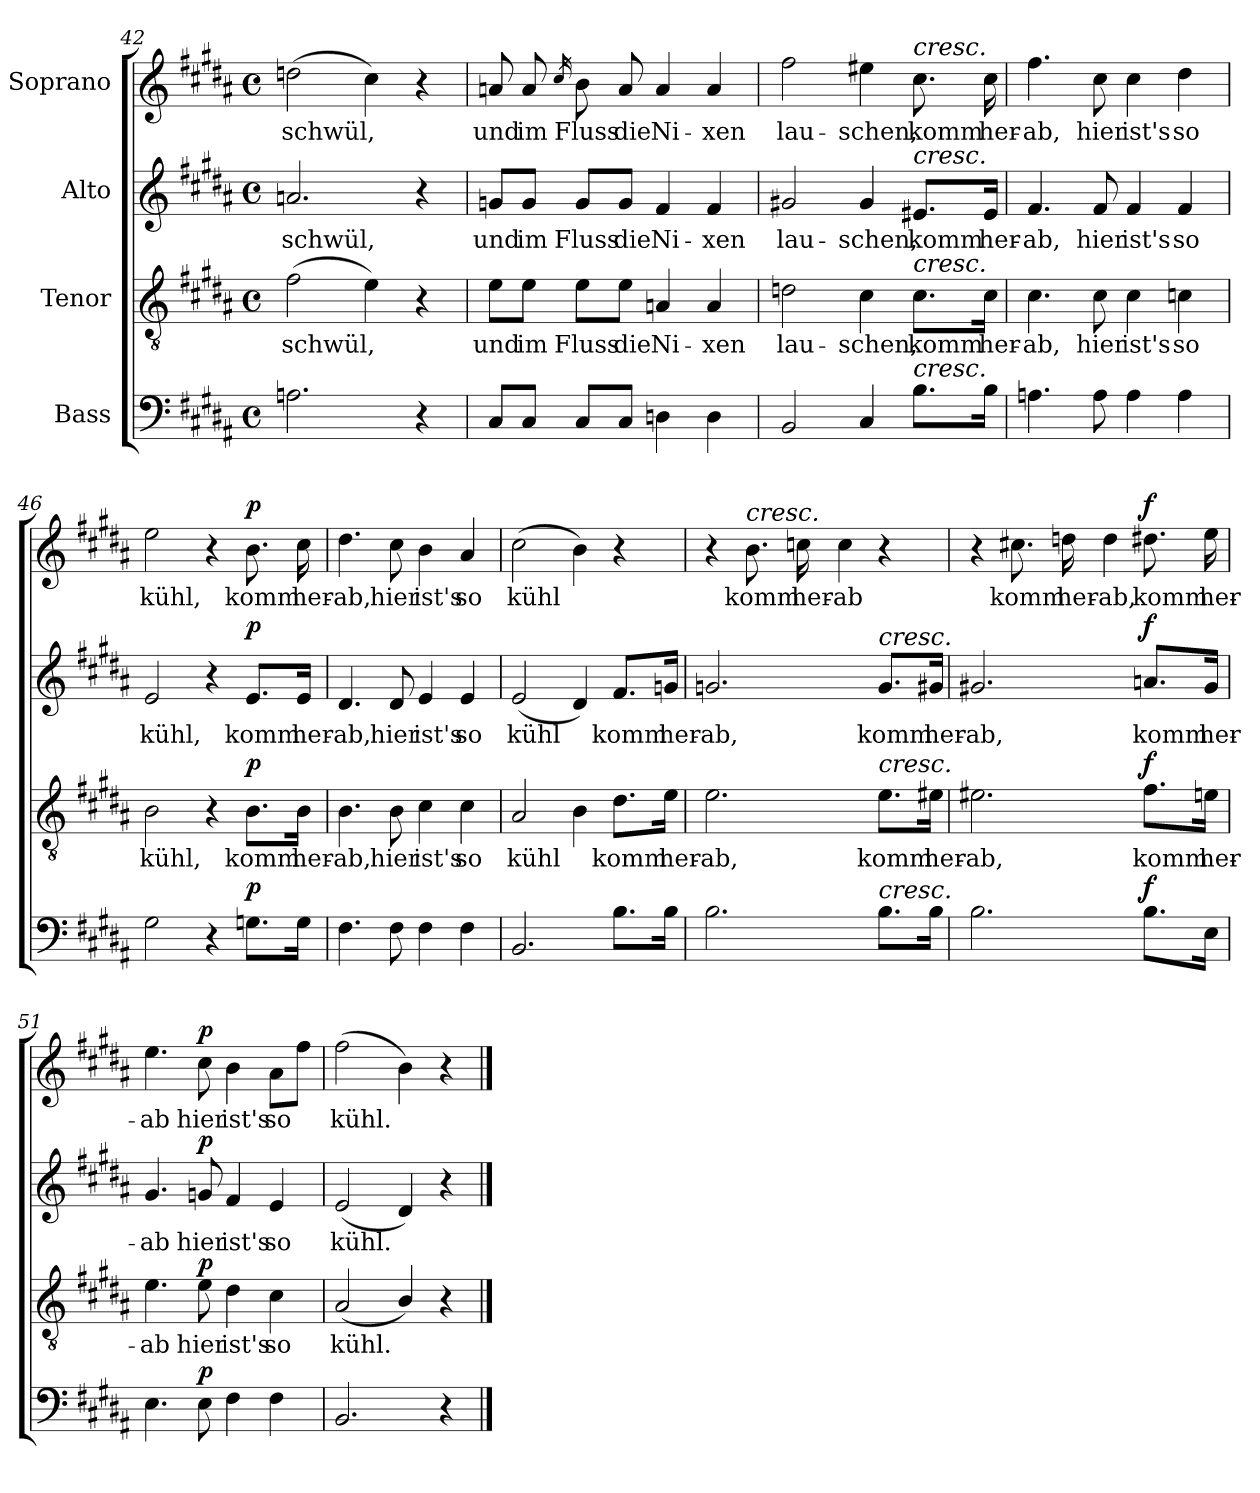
**kern	**dynam	**kern	**text	**dynam	**kern	**text	**dynam	**kern	**text	**dynam
*part4	*part4	*part3	*part3	*part3	*part2	*part2	*part2	*part1	*part1	*part1
*staff4	*staff4	*staff3	*staff3	*staff3	*staff2	*staff2	*staff2	*staff1	*staff1	*staff1
*I"Bass	*	*I"Tenor	*	*	*I"Alto	*	*	*I"Soprano	*	*
*clefF4	*	*clefGv2	*	*	*clefG2	*	*	*clefG2	*	*
*k[f#c#g#d#a#]	*	*k[f#c#g#d#a#]	*	*	*k[f#c#g#d#a#]	*	*	*k[f#c#g#d#a#]	*	*
*M4/4	*	*M4/4	*	*	*M4/4	*	*	*M4/4	*	*
*met(c)	*	*met(c)	*	*	*met(c)	*	*	*met(c)	*	*
=42	=42	=42	=42	=42	=42	=42	=42	=42	=42	=42
!	!	!	!LO:LY:b	!	!	!LO:LY:b	!	!	!LO:LY:b	!
2.An\	.	(2f#\	schwül,	.	2.an/	schwül,	.	(2ddn\	schwül,	.
.	.	4e\)	.	.	.	.	.	4cc#\)	.	.
4r	.	4r	.	.	4r	.	.	4r	.	.
=43	=43	=43	=43	=43	=43	=43	=43	=43	=43	=43
!	!	!	!LO:LY:b	!	!	!LO:LY:b	!	!	!LO:LY:b	!
8C#/L	.	8e\L	und	.	8gn/L	und	.	8an/	und	.
!	!	!	!LO:LY:b	!	!	!LO:LY:b	!	!	!LO:LY:b	!
8C#/J	.	8e\J	im	.	8g/J	im	.	8a/	im	.
.	.	.	.	.	.	.	.	16qcc#/	.	.
!	!	!	!LO:LY:b	!	!	!LO:LY:b	!	!	!LO:LY:b	!
8C#/L	.	8e\L	Fluss	.	8g/L	Fluss	.	8b\	Fluss	.
!	!	!	!LO:LY:b	!	!	!LO:LY:b	!	!	!LO:LY:b	!
8C#/J	.	8e\J	die	.	8g/J	die	.	8a/	die	.
!	!	!	!LO:LY:b	!	!	!LO:LY:b	!	!	!LO:LY:b	!
4Dn\	.	4An/	Ni-	.	4f#/	Ni-	.	4a/	Ni-	.
!	!	!	!LO:LY:b	!	!	!LO:LY:b	!	!	!LO:LY:b	!
4D\	.	4A/	-xen	.	4f#/	-xen	.	4a/	-xen	.
!!LO:PB:g=z
=44	=44	=44	=44	=44	=44	=44	=44	=44	=44	=44
!	!	!	!LO:LY:b	!	!	!LO:LY:b	!	!	!LO:LY:b	!
2BB/	.	2dn\	lau-	.	2g#X/	lau-	.	2ff#\	lau-	.
!	!	!	!LO:LY:b	!	!	!LO:LY:b	!	!	!LO:LY:b	!
4C#/	.	4c#\	-schen,	.	4g#/	-schen,	.	4ee#X\	-schen,	.
!	!	!	!	!	!	!	!	!LO:TX:a:i:t=cresc.	!	!
!	!	!	!	!	!LO:TX:a:i:t=cresc.	!	!	!	!	!
!	!	!LO:TX:a:i:t=cresc.	!	!	!	!	!	!	!	!
!LO:TX:a:i:t=cresc.	!	!	!	!	!	!	!	!	!	!
!	!	!	!LO:LY:b	!	!	!LO:LY:b	!	!	!LO:LY:b	!
8.B\L	.	8.c#\L	komm	.	8.e#X/L	komm	.	8.cc#\	komm	.
!	!	!	!LO:LY:b	!	!	!LO:LY:b	!	!	!LO:LY:b	!
16B\Jk	.	16c#\Jk	her-	.	16e#/Jk	her-	.	16cc#\	her-	.
=45	=45	=45	=45	=45	=45	=45	=45	=45	=45	=45
!	!	!	!LO:LY:b	!	!	!LO:LY:b	!	!	!LO:LY:b	!
4.An\	.	4.c#\	-ab,	.	4.f#/	-ab,	.	4.ff#\	-ab,	.
!	!	!	!LO:LY:b	!	!	!LO:LY:b	!	!	!LO:LY:b	!
8A\	.	8c#\	hier	.	8f#/	hier	.	8cc#\	hier	.
!	!	!	!LO:LY:b	!	!	!LO:LY:b	!	!	!LO:LY:b	!
4A\	.	4c#\	ist's	.	4f#/	ist's	.	4cc#\	ist's	.
!	!	!	!LO:LY:b	!	!	!LO:LY:b	!	!	!LO:LY:b	!
4A\	.	4cn\	so	.	4f#/	so	.	4dd#\	so	.
=46	=46	=46	=46	=46	=46	=46	=46	=46	=46	=46
!	!	!	!LO:LY:b	!	!	!LO:LY:b	!	!	!LO:LY:b	!
2G#\	.	2B\	kühl,	.	2e/	kühl,	.	2ee\	kühl,	.
4r	.	4r	.	.	4r	.	.	4r	.	.
!	!LO:DY:a	!	!LO:LY:b	!LO:DY:a	!	!LO:LY:b	!LO:DY:a	!	!LO:LY:b	!LO:DY:a
8.Gn\L	p	8.B\L	komm	p	8.e/L	komm	p	8.b\	komm	p
!	!	!	!LO:LY:b	!	!	!LO:LY:b	!	!	!LO:LY:b	!
16G\Jk	.	16B\Jk	her-	.	16e/Jk	her-	.	16cc#\	her-	.
!!LO:LB:g=z
=47	=47	=47	=47	=47	=47	=47	=47	=47	=47	=47
!	!	!	!LO:LY:b	!	!	!LO:LY:b	!	!	!LO:LY:b	!
4.F#\	.	4.B\	-ab,	.	4.d#/	-ab,	.	4.dd#\	-ab,	.
!	!	!	!LO:LY:b	!	!	!LO:LY:b	!	!	!LO:LY:b	!
8F#\	.	8B\	hier	.	8d#/	hier	.	8cc#\	hier	.
!	!	!	!LO:LY:b	!	!	!LO:LY:b	!	!	!LO:LY:b	!
4F#\	.	4c#\	ist's	.	4e/	ist's	.	4b\	ist's	.
!	!	!	!LO:LY:b	!	!	!LO:LY:b	!	!	!LO:LY:b	!
4F#\	.	4c#\	so	.	4e/	so	.	4a#/	so	.
=48	=48	=48	=48	=48	=48	=48	=48	=48	=48	=48
!	!	!	!LO:LY:b	!	!	!LO:LY:b	!	!	!LO:LY:b	!
2.BB/	.	2A#/	kühl	.	(2e/	kühl	.	(2cc#\	kühl	.
.	.	4B\	.	.	4d#/)	.	.	4b\)	.	.
!	!	!	!LO:LY:b	!	!	!LO:LY:b	!	!	!	!
8.B\L	.	8.d#\L	komm	.	8.f#/L	komm	.	4r	.	.
!	!	!	!LO:LY:b	!	!	!LO:LY:b	!	!	!	!
16B\Jk	.	16e\Jk	her-	.	16gn/Jk	her-	.	.	.	.
=49	=49	=49	=49	=49	=49	=49	=49	=49	=49	=49
!	!	!	!LO:LY:b	!	!	!LO:LY:b	!	!	!	!
2.B\	.	2.e\	-ab,	.	2.gn/	-ab,	.	4r	.	.
!	!	!	!	!	!	!	!	!LO:TX:a:i:t=cresc.	!	!
!	!	!	!	!	!	!	!	!	!LO:LY:b	!
.	.	.	.	.	.	.	.	8.b\	komm	.
!	!	!	!	!	!	!	!	!	!LO:LY:b	!
.	.	.	.	.	.	.	.	16ccn\	her-	.
!	!	!	!	!	!	!	!	!	!LO:LY:b	!
.	.	.	.	.	.	.	.	4cc\	-ab	.
!	!	!	!	!	!LO:TX:a:i:t=cresc.	!	!	!	!	!
!	!	!LO:TX:a:i:t=cresc.	!	!	!	!	!	!	!	!
!LO:TX:a:i:t=cresc.	!	!	!	!	!	!	!	!	!	!
!	!	!	!LO:LY:b	!	!	!LO:LY:b	!	!	!	!
8.B\L	.	8.e\L	komm	.	8.g/L	komm	.	4r	.	.
!	!	!	!LO:LY:b	!	!	!LO:LY:b	!	!	!	!
16B\Jk	.	16e#X\Jk	her-	.	16g#X/Jk	her-	.	.	.	.
!!LO:LB:g=z
=50	=50	=50	=50	=50	=50	=50	=50	=50	=50	=50
!	!	!	!LO:LY:b	!	!	!LO:LY:b	!	!	!	!
2.B\	.	2.e#X\	-ab,	.	2.g#X/	-ab,	.	4r	.	.
!	!	!	!	!	!	!	!	!	!LO:LY:b	!
.	.	.	.	.	.	.	.	8.cc#X\	komm	.
!	!	!	!	!	!	!	!	!	!LO:LY:b	!
.	.	.	.	.	.	.	.	16ddn\	her-	.
!	!	!	!	!	!	!	!	!	!LO:LY:b	!
.	.	.	.	.	.	.	.	4dd\	-ab,	.
!	!LO:DY:a	!	!LO:LY:b	!LO:DY:a	!	!LO:LY:b	!LO:DY:a	!	!LO:LY:b	!LO:DY:a
8.B\L	f	8.f#\L	komm	f	8.an/L	komm	f	8.dd#X\	komm	f
!	!	!	!LO:LY:b	!	!	!LO:LY:b	!	!	!LO:LY:b	!
16E\Jk	.	16en\Jk	her-	.	16g#/Jk	her-	.	16ee\	her-	.
=51	=51	=51	=51	=51	=51	=51	=51	=51	=51	=51
!	!	!	!LO:LY:b	!	!	!LO:LY:b	!	!	!LO:LY:b	!
4.E\	.	4.e\	-ab	.	4.g#/	-ab	.	4.ee\	-ab	.
!	!LO:DY:a	!	!LO:LY:b	!LO:DY:a	!	!LO:LY:b	!LO:DY:a	!	!LO:LY:b	!LO:DY:a
8E\	p	8e\	hier	p	8gn/	hier	p	8cc#\	hier	p
!	!	!	!LO:LY:b	!	!	!LO:LY:b	!	!	!LO:LY:b	!
4F#\	.	4d#\	ist's	.	4f#/	ist's	.	4b\	ist's	.
!	!	!	!LO:LY:b	!	!	!LO:LY:b	!	!	!LO:LY:b	!
4F#\	.	4c#\	so	.	4e/	so	.	8a#\L	so	.
.	.	.	.	.	.	.	.	8ff#\J	.	.
=52	=52	=52	=52	=52	=52	=52	=52	=52	=52	=52
!	!	!	!LO:LY:b	!	!	!LO:LY:b	!	!	!LO:LY:b	!
2.BB/	.	(2A#/	kühl.	.	(2e/	kühl.	.	(2ff#\	kühl.	.
.	.	4B/)	.	.	4d#/)	.	.	4b\)	.	.
4r	.	4r	.	.	4r	.	.	4r	.	.
==	==	==	==	==	==	==	==	==	==	==
*-	*-	*-	*-	*-	*-	*-	*-	*-	*-	*-
